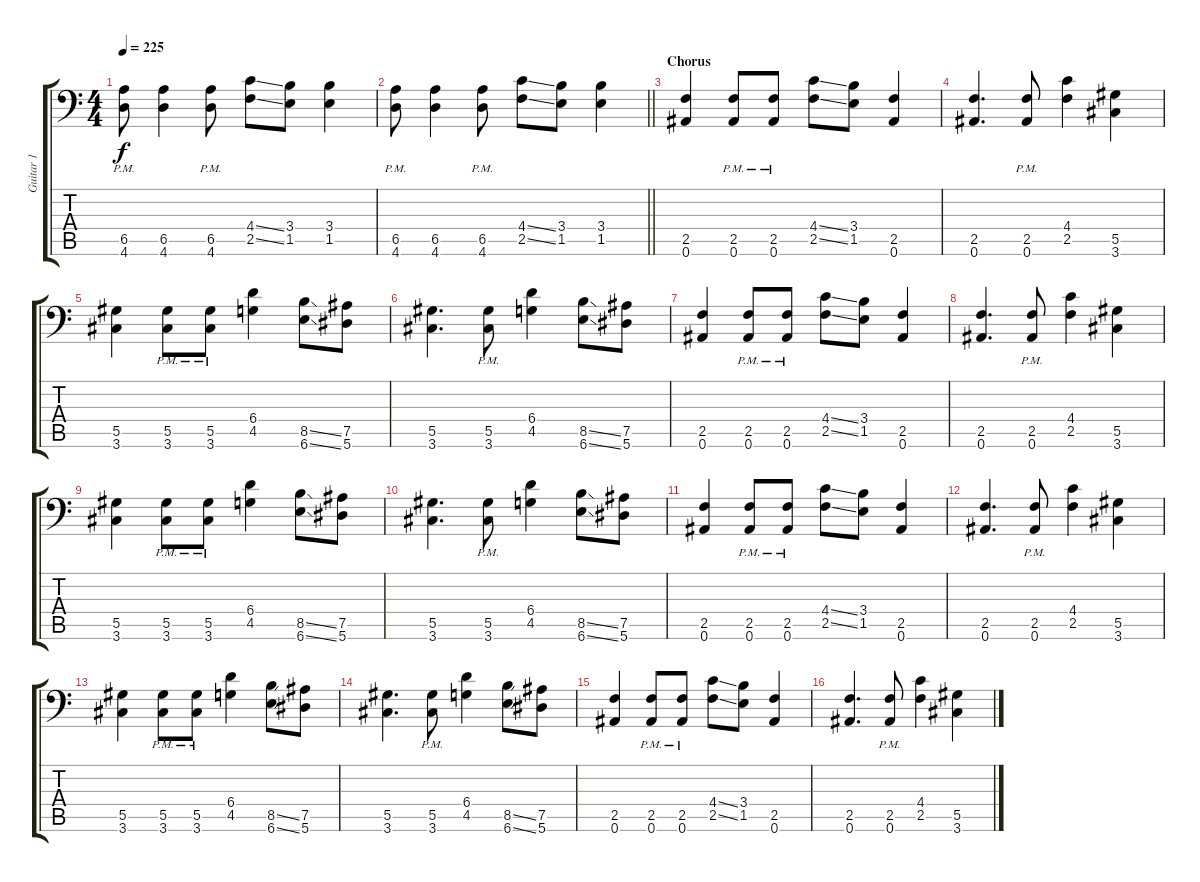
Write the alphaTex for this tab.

\track ("Guitar 1" "Guitar 1") {instrument distortionguitar}
\staff {score tabs}
\tuning (Bb3 F3 Db3 Ab2 Eb2 Bb1) {hide}
\ts (4 4)
\tempo 225
\clef f4
\ks c
(6.5{pm} 4.6{pm}).8{dy f} (6.5 4.6).4 (6.5{pm} 4.6{pm}).8 (4.4{ss} 2.5{ss}).8 (3.4 1.5).8 (3.4 1.5).4 |
\barLineRight lightlight
(6.5{pm} 4.6{pm}).8 (6.5 4.6).4 (6.5{pm} 4.6{pm}).8 (4.4{ss} 2.5{ss}).8 (3.4 1.5).8 (3.4 1.5).4 |
\section ("" "Chorus")
(2.5 0.6).4 (2.5{pm} 0.6{pm}).8 (2.5{pm} 0.6{pm}).8 (4.4{ss} 2.5{ss}).8 (3.4 1.5).8 (2.5 0.6).4 |
(2.5 0.6).4{d} (2.5{pm} 0.6{pm}).8 (4.4 2.5).4 (5.5 3.6).4 |
(5.5 3.6).4 (5.5{pm} 3.6{pm}).8 (5.5{pm} 3.6{pm}).8 (6.4 4.5).4 (8.5{ss} 6.6{ss}).8 (7.5 5.6).8 |
(5.5 3.6).4{d} (5.5{pm} 3.6{pm}).8 (6.4 4.5).4 (8.5{ss} 6.6{ss}).8 (7.5 5.6).8 |
(2.5 0.6).4 (2.5{pm} 0.6{pm}).8 (2.5{pm} 0.6{pm}).8 (4.4{ss} 2.5{ss}).8 (3.4 1.5).8 (2.5 0.6).4 |
(2.5 0.6).4{d} (2.5{pm} 0.6{pm}).8 (4.4 2.5).4 (5.5 3.6).4 |
(5.5 3.6).4 (5.5{pm} 3.6{pm}).8 (5.5{pm} 3.6{pm}).8 (6.4 4.5).4 (8.5{ss} 6.6{ss}).8 (7.5 5.6).8 |
(5.5 3.6).4{d} (5.5{pm} 3.6{pm}).8 (6.4 4.5).4 (8.5{ss} 6.6{ss}).8 (7.5 5.6).8 |
(2.5 0.6).4 (2.5{pm} 0.6{pm}).8 (2.5{pm} 0.6{pm}).8 (4.4{ss} 2.5{ss}).8 (3.4 1.5).8 (2.5 0.6).4 |
(2.5 0.6).4{d} (2.5{pm} 0.6{pm}).8 (4.4 2.5).4 (5.5 3.6).4 |
(5.5 3.6).4 (5.5{pm} 3.6{pm}).8 (5.5{pm} 3.6{pm}).8 (6.4 4.5).4 (8.5{ss} 6.6{ss}).8 (7.5 5.6).8 |
(5.5 3.6).4{d} (5.5{pm} 3.6{pm}).8 (6.4 4.5).4 (8.5{ss} 6.6{ss}).8 (7.5 5.6).8 |
(2.5 0.6).4 (2.5{pm} 0.6{pm}).8 (2.5{pm} 0.6{pm}).8 (4.4{ss} 2.5{ss}).8 (3.4 1.5).8 (2.5 0.6).4 |
(2.5 0.6).4{d} (2.5{pm} 0.6{pm}).8 (4.4 2.5).4 (5.5 3.6).4
